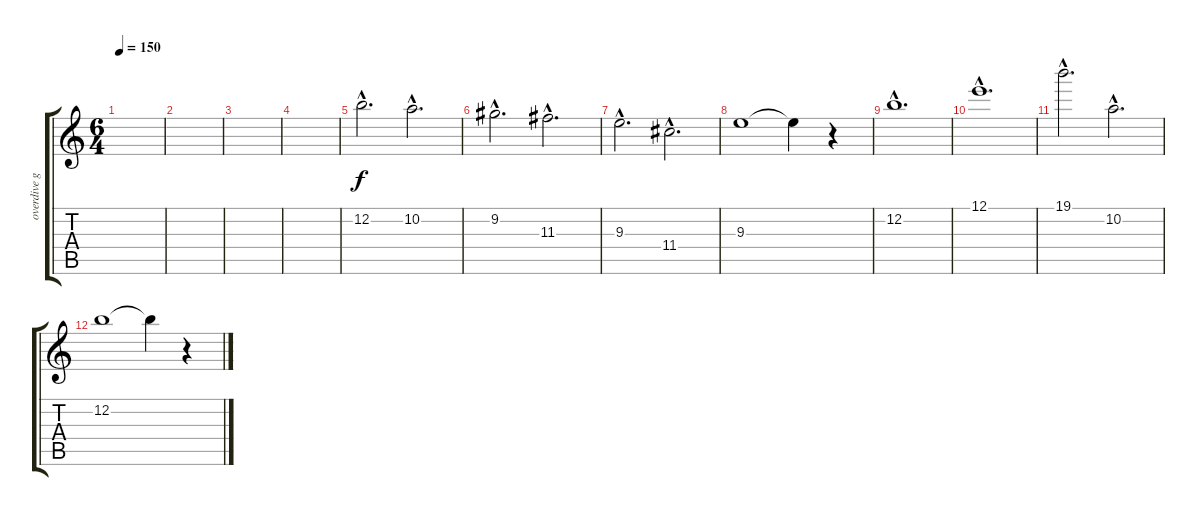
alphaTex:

\track ("overdive guitar 2" "overdive g") {instrument overdrivenguitar}
\staff {score tabs}
\tuning (E4 B3 G3 D3 A2 E2) {hide}
\ts (6 4)
\tempo 150
\clef g2
\ks c
|
|
|
|
12.2{hac}.2{d} 10.2{hac}.2{d} |
9.2{hac}.2{d} 11.3{hac}.2{d} |
9.3{hac}.2{d} 11.4{hac}.2{d} |
9.3.1 9.3{t}.4 r.4 |
12.2{hac}.1{d} |
12.1{hac}.1{d} |
19.1{hac}.2{d} 10.2{hac}.2{d} |
12.2.1 12.2{t}.4 r.4
